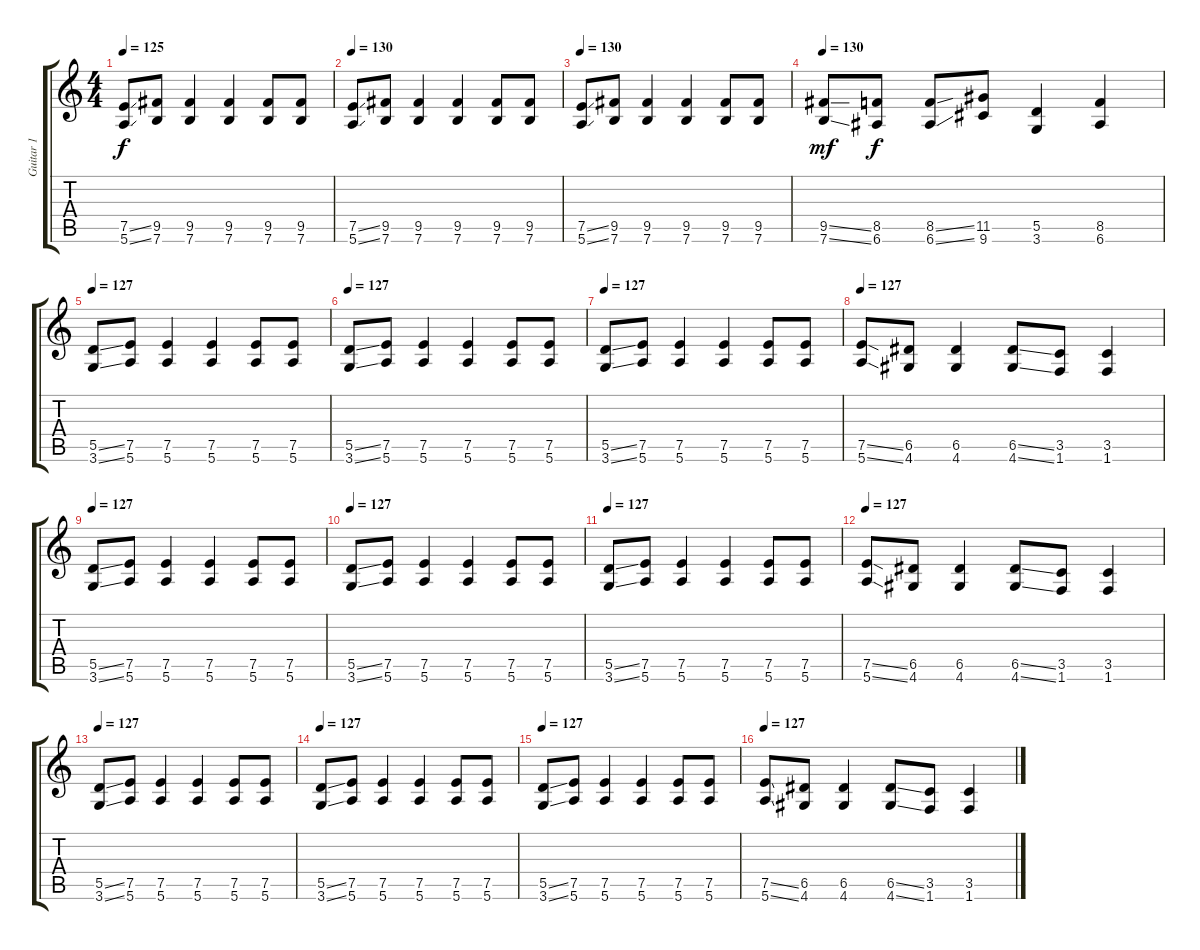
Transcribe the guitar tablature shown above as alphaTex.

\track ("Guitar 1" "Guitar 1") {instrument distortionguitar}
\staff {score tabs}
\tuning (E4 B3 G3 D3 A2 E2) {hide}
\ts (4 4)
\tempo 127
\tempo 125
\clef g2
\ks c
(7.5{ss} 5.6{ss}).8{dy f} (9.5 7.6).8 (9.5 7.6).4 (9.5 7.6).4 (9.5 7.6).8 (9.5 7.6).8 |
\tempo 130
(7.5{ss} 5.6{ss}).8 (9.5 7.6).8 (9.5 7.6).4 (9.5 7.6).4 (9.5 7.6).8 (9.5 7.6).8 |
\tempo 130
(7.5{ss} 5.6{ss}).8 (9.5 7.6).8 (9.5 7.6).4 (9.5 7.6).4 (9.5 7.6).8 (9.5 7.6).8 |
\tempo 130
(9.5{ss} 7.6{ss}).8{dy mf} (8.5 6.6).8{dy f} (8.5{ss} 6.6{ss}).8 (11.5 9.6).8 (5.5 3.6).4 (8.5 6.6).4 |
\tempo 130
\tempo 127
(5.5{ss} 3.6{ss}).8 (7.5 5.6).8 (7.5 5.6).4 (7.5 5.6).4 (7.5 5.6).8 (7.5 5.6).8 |
\tempo 130
\tempo 127
(5.5{ss} 3.6{ss}).8 (7.5 5.6).8 (7.5 5.6).4 (7.5 5.6).4 (7.5 5.6).8 (7.5 5.6).8 |
\tempo 130
\tempo 127
(5.5{ss} 3.6{ss}).8 (7.5 5.6).8 (7.5 5.6).4 (7.5 5.6).4 (7.5 5.6).8 (7.5 5.6).8 |
\tempo 130
\tempo 127
(7.5{ss} 5.6{ss}).8 (6.5 4.6).8 (6.5 4.6).4 (6.5{ss} 4.6{ss}).8 (3.5 1.6).8 (3.5 1.6).4 |
\tempo 130
\tempo 127
(5.5{ss} 3.6{ss}).8 (7.5 5.6).8 (7.5 5.6).4 (7.5 5.6).4 (7.5 5.6).8 (7.5 5.6).8 |
\tempo 130
\tempo 127
(5.5{ss} 3.6{ss}).8 (7.5 5.6).8 (7.5 5.6).4 (7.5 5.6).4 (7.5 5.6).8 (7.5 5.6).8 |
\tempo 130
\tempo 127
(5.5{ss} 3.6{ss}).8 (7.5 5.6).8 (7.5 5.6).4 (7.5 5.6).4 (7.5 5.6).8 (7.5 5.6).8 |
\tempo 130
\tempo 127
(7.5{ss} 5.6{ss}).8 (6.5 4.6).8 (6.5 4.6).4 (6.5{ss} 4.6{ss}).8 (3.5 1.6).8 (3.5 1.6).4 |
\tempo 130
\tempo 127
(5.5{ss} 3.6{ss}).8 (7.5 5.6).8 (7.5 5.6).4 (7.5 5.6).4 (7.5 5.6).8 (7.5 5.6).8 |
\tempo 130
\tempo 127
(5.5{ss} 3.6{ss}).8 (7.5 5.6).8 (7.5 5.6).4 (7.5 5.6).4 (7.5 5.6).8 (7.5 5.6).8 |
\tempo 130
\tempo 127
(5.5{ss} 3.6{ss}).8 (7.5 5.6).8 (7.5 5.6).4 (7.5 5.6).4 (7.5 5.6).8 (7.5 5.6).8 |
\tempo 130
\tempo 127
(7.5{ss} 5.6{ss}).8 (6.5 4.6).8 (6.5 4.6).4 (6.5{ss} 4.6{ss}).8 (3.5 1.6).8 (3.5 1.6).4
